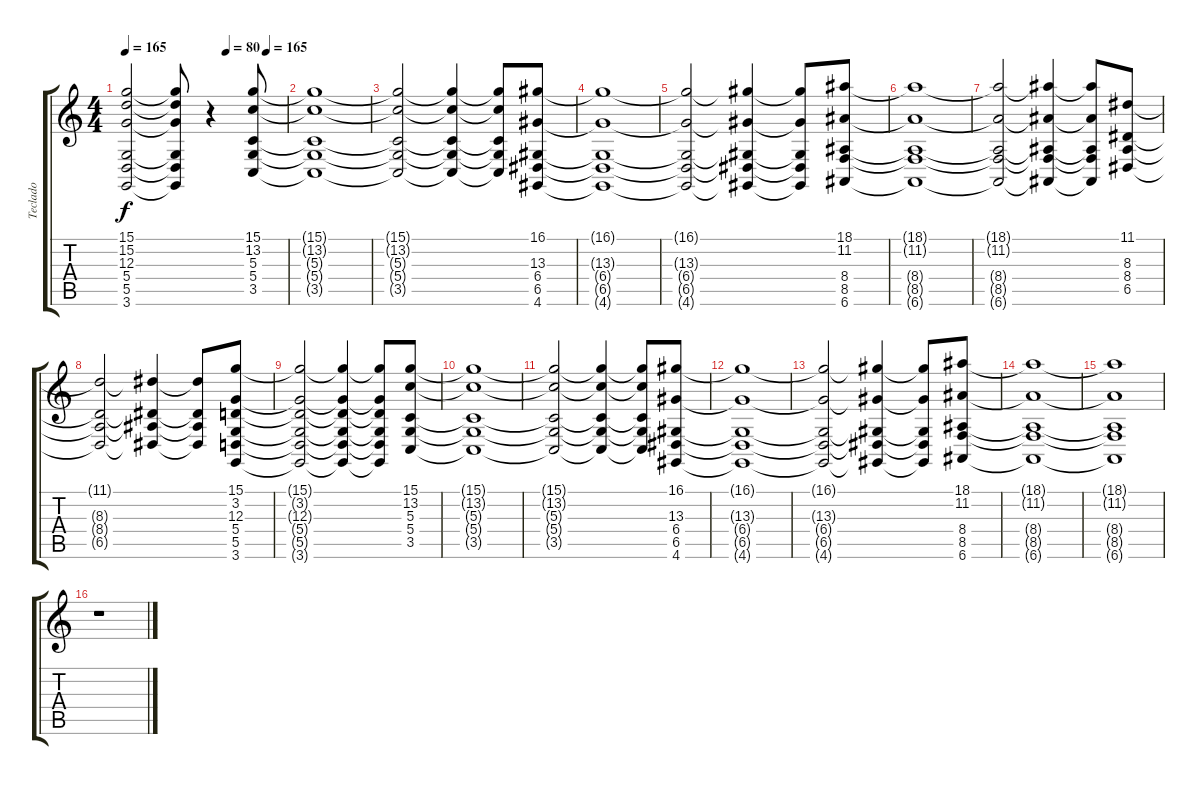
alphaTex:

\track ("Teclado" "Teclado") {instrument lead2sawtooth}
\staff {score tabs}
\tuning (E4 B3 G3 D3 A2 E2) {hide}
\ts (4 4)
\tempo 165
\tempo (80 0.625)
\tempo (165 0.875)
\clef g2
\ks c
(15.1{t} 15.2{t} 12.3{t} 5.4{t} 5.5{t} 3.6{t}).2{dy f} (15.1{t} 15.2{t} 12.3{t} 5.4{t} 5.5{t} 3.6{t}).8 r.4 (15.1 13.2 5.3 5.4 3.5).8 |
(15.1{t} 13.2{t} 5.3{t} 5.4{t} 3.5{t}).1 |
(15.1{t} 13.2{t} 5.3{t} 5.4{t} 3.5{t}).2 (15.1{t} 13.2{t} 5.3{t} 5.4{t} 3.5{t}).4 (15.1{t} 13.2{t} 5.3{t} 5.4{t} 3.5{t}).8 (16.1 13.3 6.4 6.5 4.6).8 |
(16.1{t} 13.3{t} 6.4{t} 6.5{t} 4.6{t}).1 |
(16.1{t} 13.3{t} 6.4{t} 6.5{t} 4.6{t}).2 (16.1{t} 13.3{t} 6.4{t} 6.5{t} 4.6{t}).4 (16.1{t} 13.3{t} 6.4{t} 6.5{t} 4.6{t}).8 (18.1 11.2 8.4 8.5 6.6).8 |
(18.1{t} 11.2{t} 8.4{t} 8.5{t} 6.6{t}).1 |
(18.1{t} 11.2{t} 8.4{t} 8.5{t} 6.6{t}).2 (18.1{t} 11.2{t} 8.4{t} 8.5{t} 6.6{t}).4 (18.1{t} 11.2{t} 8.4{t} 8.5{t} 6.6{t}).8 (11.1 8.3 8.4 6.5).8 |
(11.1{t} 8.3{t} 8.4{t} 6.5{t}).2 (11.1{t} 8.3{t} 8.4{t} 6.5{t}).4 (11.1{t} 8.3{t} 8.4{t} 6.5{t}).8 (15.1 3.2 12.3 5.4 5.5 3.6).8 |
(15.1{t} 3.2{t} 12.3{t} 5.4{t} 5.5{t} 3.6{t}).2 (15.1{t} 3.2{t} 12.3{t} 5.4{t} 5.5{t} 3.6{t}).4 (15.1{t} 3.2{t} 12.3{t} 5.4{t} 5.5{t} 3.6{t}).8 (15.1 13.2 5.3 5.4 3.5).8 |
(15.1{t} 13.2{t} 5.3{t} 5.4{t} 3.5{t}).1 |
(15.1{t} 13.2{t} 5.3{t} 5.4{t} 3.5{t}).2 (15.1{t} 13.2{t} 5.3{t} 5.4{t} 3.5{t}).4 (15.1{t} 13.2{t} 5.3{t} 5.4{t} 3.5{t}).8 (16.1 13.3 6.4 6.5 4.6).8 |
(16.1{t} 13.3{t} 6.4{t} 6.5{t} 4.6{t}).1 |
(16.1{t} 13.3{t} 6.4{t} 6.5{t} 4.6{t}).2 (16.1{t} 13.3{t} 6.4{t} 6.5{t} 4.6{t}).4 (16.1{t} 13.3{t} 6.4{t} 6.5{t} 4.6{t}).8 (18.1 11.2 8.4 8.5 6.6).8 |
(18.1{t} 11.2{t} 8.4{t} 8.5{t} 6.6{t}).1 |
(18.1{t} 11.2{t} 8.4{t} 8.5{t} 6.6{t}).1 |
r.1
